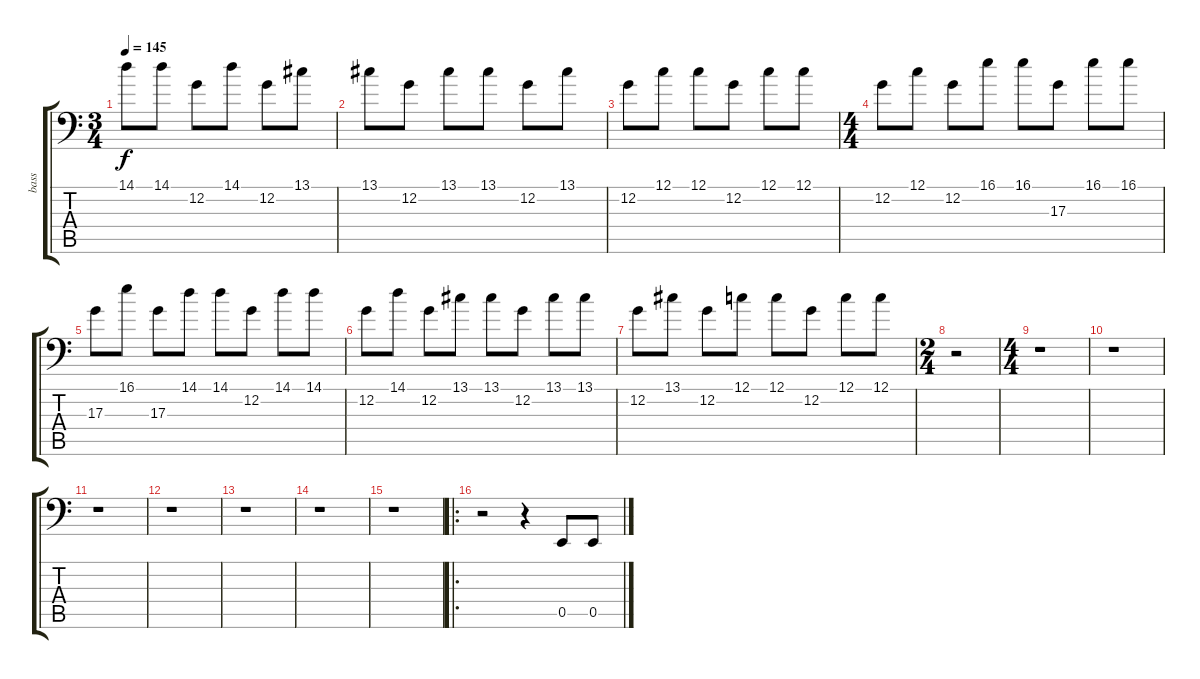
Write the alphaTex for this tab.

\track ("bass" "bass") {instrument electricbassfinger}
\staff {score tabs}
\tuning (C3 G2 D2 A1 E1 B0) {hide}
\ts (3 4)
\tempo 145
\clef f4
\ks c
14.1.8{dy f} 14.1.8 12.2.8 14.1.8 12.2.8 13.1.8 |
13.1.8 12.2.8 13.1.8 13.1.8 12.2.8 13.1.8 |
12.2.8 12.1.8 12.1.8 12.2.8 12.1.8 12.1.8 |
\ts (4 4)
12.2.8 12.1.8 12.2.8 16.1.8 16.1.8 17.3.8 16.1.8 16.1.8 |
17.3.8 16.1.8 17.3.8 14.1.8 14.1.8 12.2.8 14.1.8 14.1.8 |
12.2.8 14.1.8 12.2.8 13.1.8 13.1.8 12.2.8 13.1.8 13.1.8 |
12.2.8 13.1.8 12.2.8 12.1.8 12.1.8 12.2.8 12.1.8 12.1.8 |
\ts (2 4)
r.2 |
\ts (4 4)
r.1 |
r.1 |
r.1 |
r.1 |
r.1 |
r.1 |
r.1 |
\ro
r.2 r.4 0.5.8 0.5.8
